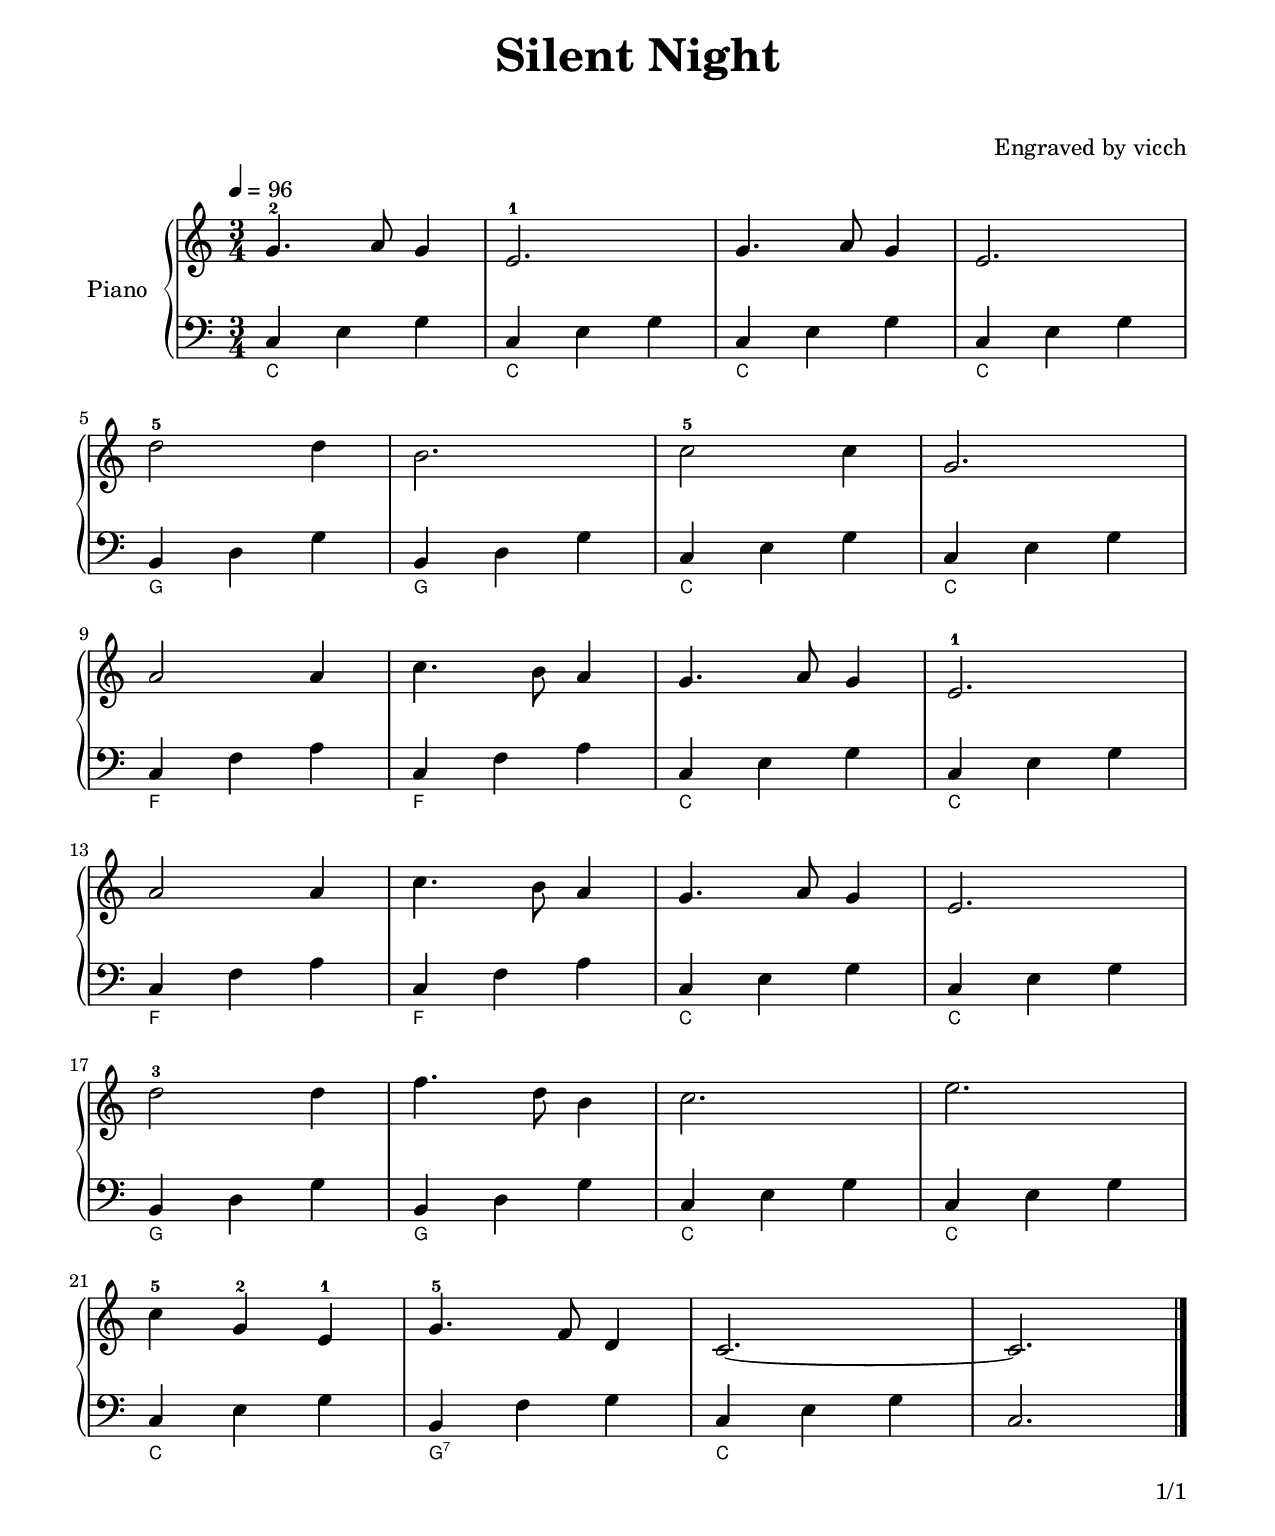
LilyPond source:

\version "2.24.3"

#(define title      "Silent Night")
#(define title-font "")
#(define sequence   "EveryonePiano 484")
#(define total-page 1)

\include "../base.ly"

\markup \vspace #1.5

CI  = { c4  e4 g4 }
FI  = { c4  f4 a4 }
GI  = { b,4 d4 g4 }
GII = { b,4 f4 g4 }

\score {
  \new PianoStaff \with {
    instrumentName = "Piano"
  } <<
    \new Staff {
      \tempo 4 = 96
      \clef treble
      \key c \major
      \time 3/4
      
      g'4.^2 a'8 g'4  | e'2.^1 | g'4. a'8 g'4  | e'2. | \break
      d''2^5     d''4 | b'2.   | c''2^5   c''4 | g'2. | \break
      
      a'2    a'4  | c''4. b'8  a'4 | g'4. a'8 g'4 | e'2.^1 | \break
      a'2    a'4  | c''4. b'8  a'4 | g'4. a'8 g'4 | e'2.   | \break
      d''2^3 d''4 | f''4. d''8 b'4 | c''2.        | e''2.  | \break
      
      c''4^5 g'4^2 e'4^1 | g'4.^5 f'8 d'4 | c'2.~ | c'2. | \bar "|."
    }
    \new Staff {
      \clef bass
      \key c \major
      \time 3/4
      
      \CI | \CI | \CI | \CI |
      \GI | \GI | \CI | \CI |
      
      \FI | \FI | \CI | \CI |
      \FI | \FI | \CI | \CI |
      \GI | \GI | \CI | \CI |
      
      \CI | \GII | \CI | c2. |
    }
    \chords {
      c2. | c2. | c2. | c2. |
      g2. | g2. | c2. | c2. |
      
      f2. | f2. | c2. | c2. |
      f2. | f2. | c2. | c2. |
      g2. | g2. | c2. | c2. |
      
      c2. | g2.:7 | c2. | r2. |
    }
  >>
  \layout {}
  \midi {
    \context {
      \ChordNames
      \remove "Note_performer"
    }
  }
}
